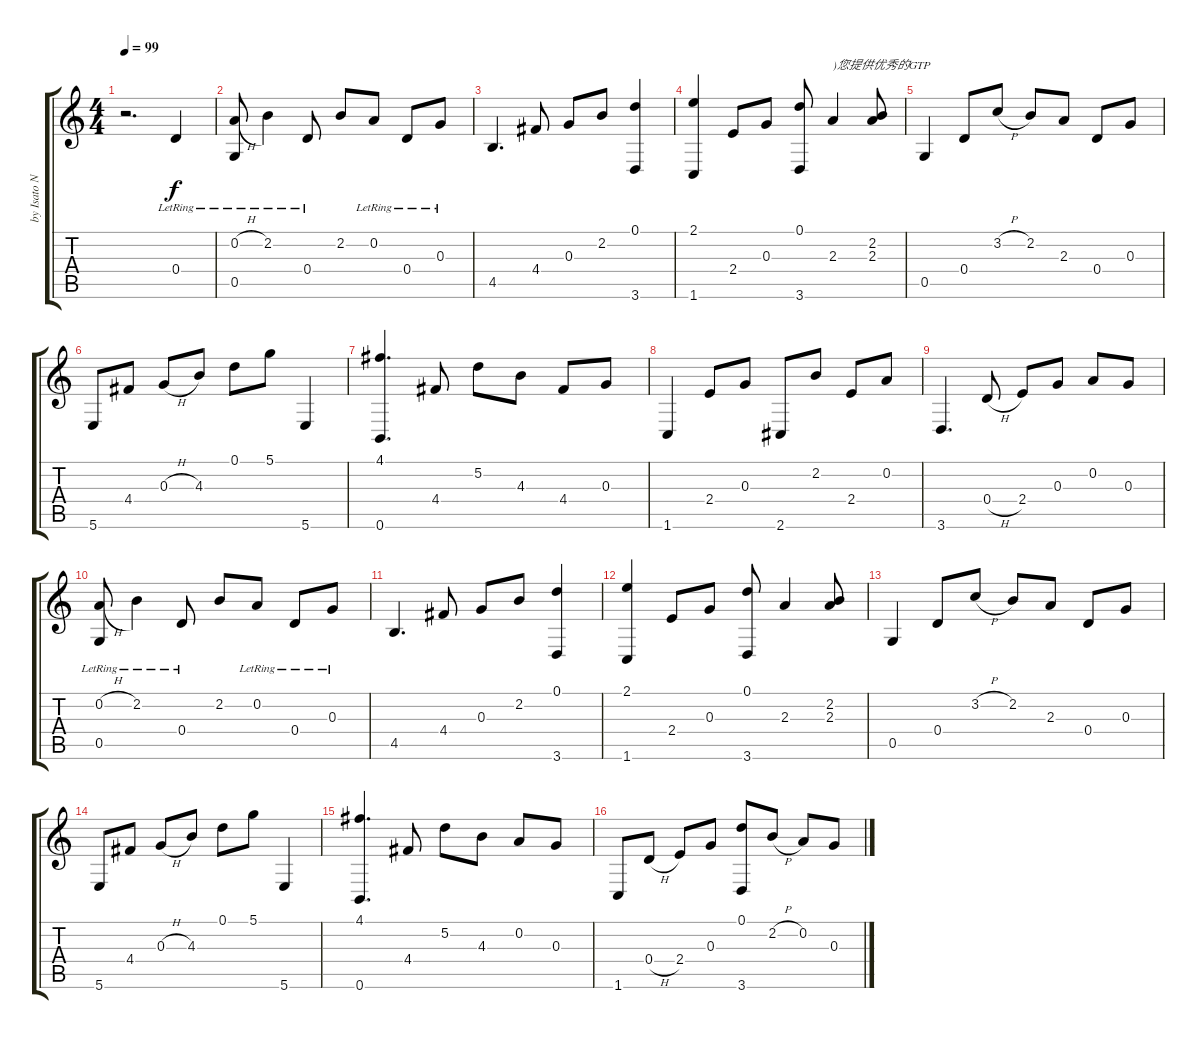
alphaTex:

\track ("by Isato Nakagawa" "by Isato N") {instrument acousticguitarnylon}
\staff {score tabs}
\tuning (D4 A3 G3 D3 G2 B1) {hide}
\ts (4 4)
\tempo 99
\clef g2
\ks c
r.2{d dy f instrument acousticguitarnylon} 0.4{lr}.4 |
(0.2{h} 0.5{lr}).8 2.2{lr}.4 0.4{lr}.8 2.2.8 0.2{lr}.8 0.4{lr}.8 0.3{lr}.8 |
4.5.4{d} 4.4.8 0.3.8 2.2.8 (0.1 3.6).4 |
(2.1 1.6).4 2.4.8 0.3.8 (0.1 3.6).8 2.3.4{txt ")您提供优秀的GTP"} (2.2 2.3).8 |
0.5.4 0.4.8 3.2{h}.8 2.2.8 2.3.8 0.4.8 0.3.8 |
5.6.8 4.4.8 0.3{h}.8 4.3.8 0.1.8 5.1.8 5.6.4 |
(4.1 0.6).4{d} 4.4.8 5.2.8 4.3.8 4.4.8 0.3.8 |
1.6.4 2.4.8 0.3.8 2.6.8 2.2.8 2.4.8 0.2.8 |
3.6.4{d} 0.4{h}.8 2.4.8 0.3.8 0.2.8 0.3.8 |
(0.2{h} 0.5{lr}).8 2.2{lr}.4 0.4{lr}.8 2.2.8 0.2{lr}.8 0.4{lr}.8 0.3{lr}.8 |
4.5.4{d} 4.4.8 0.3.8 2.2.8 (0.1 3.6).4 |
(2.1 1.6).4 2.4.8 0.3.8 (0.1 3.6).8 2.3.4 (2.2 2.3).8 |
0.5.4 0.4.8 3.2{h}.8 2.2.8 2.3.8 0.4.8 0.3.8 |
5.6.8 4.4.8 0.3{h}.8 4.3.8 0.1.8 5.1.8 5.6.4 |
(4.1 0.6).4{d} 4.4.8 5.2.8 4.3.8 0.2.8 0.3.8 |
1.6.8 0.4{h}.8 2.4.8 0.3.8 (0.1 3.6).8 2.2{h}.8 0.2.8 0.3.8
